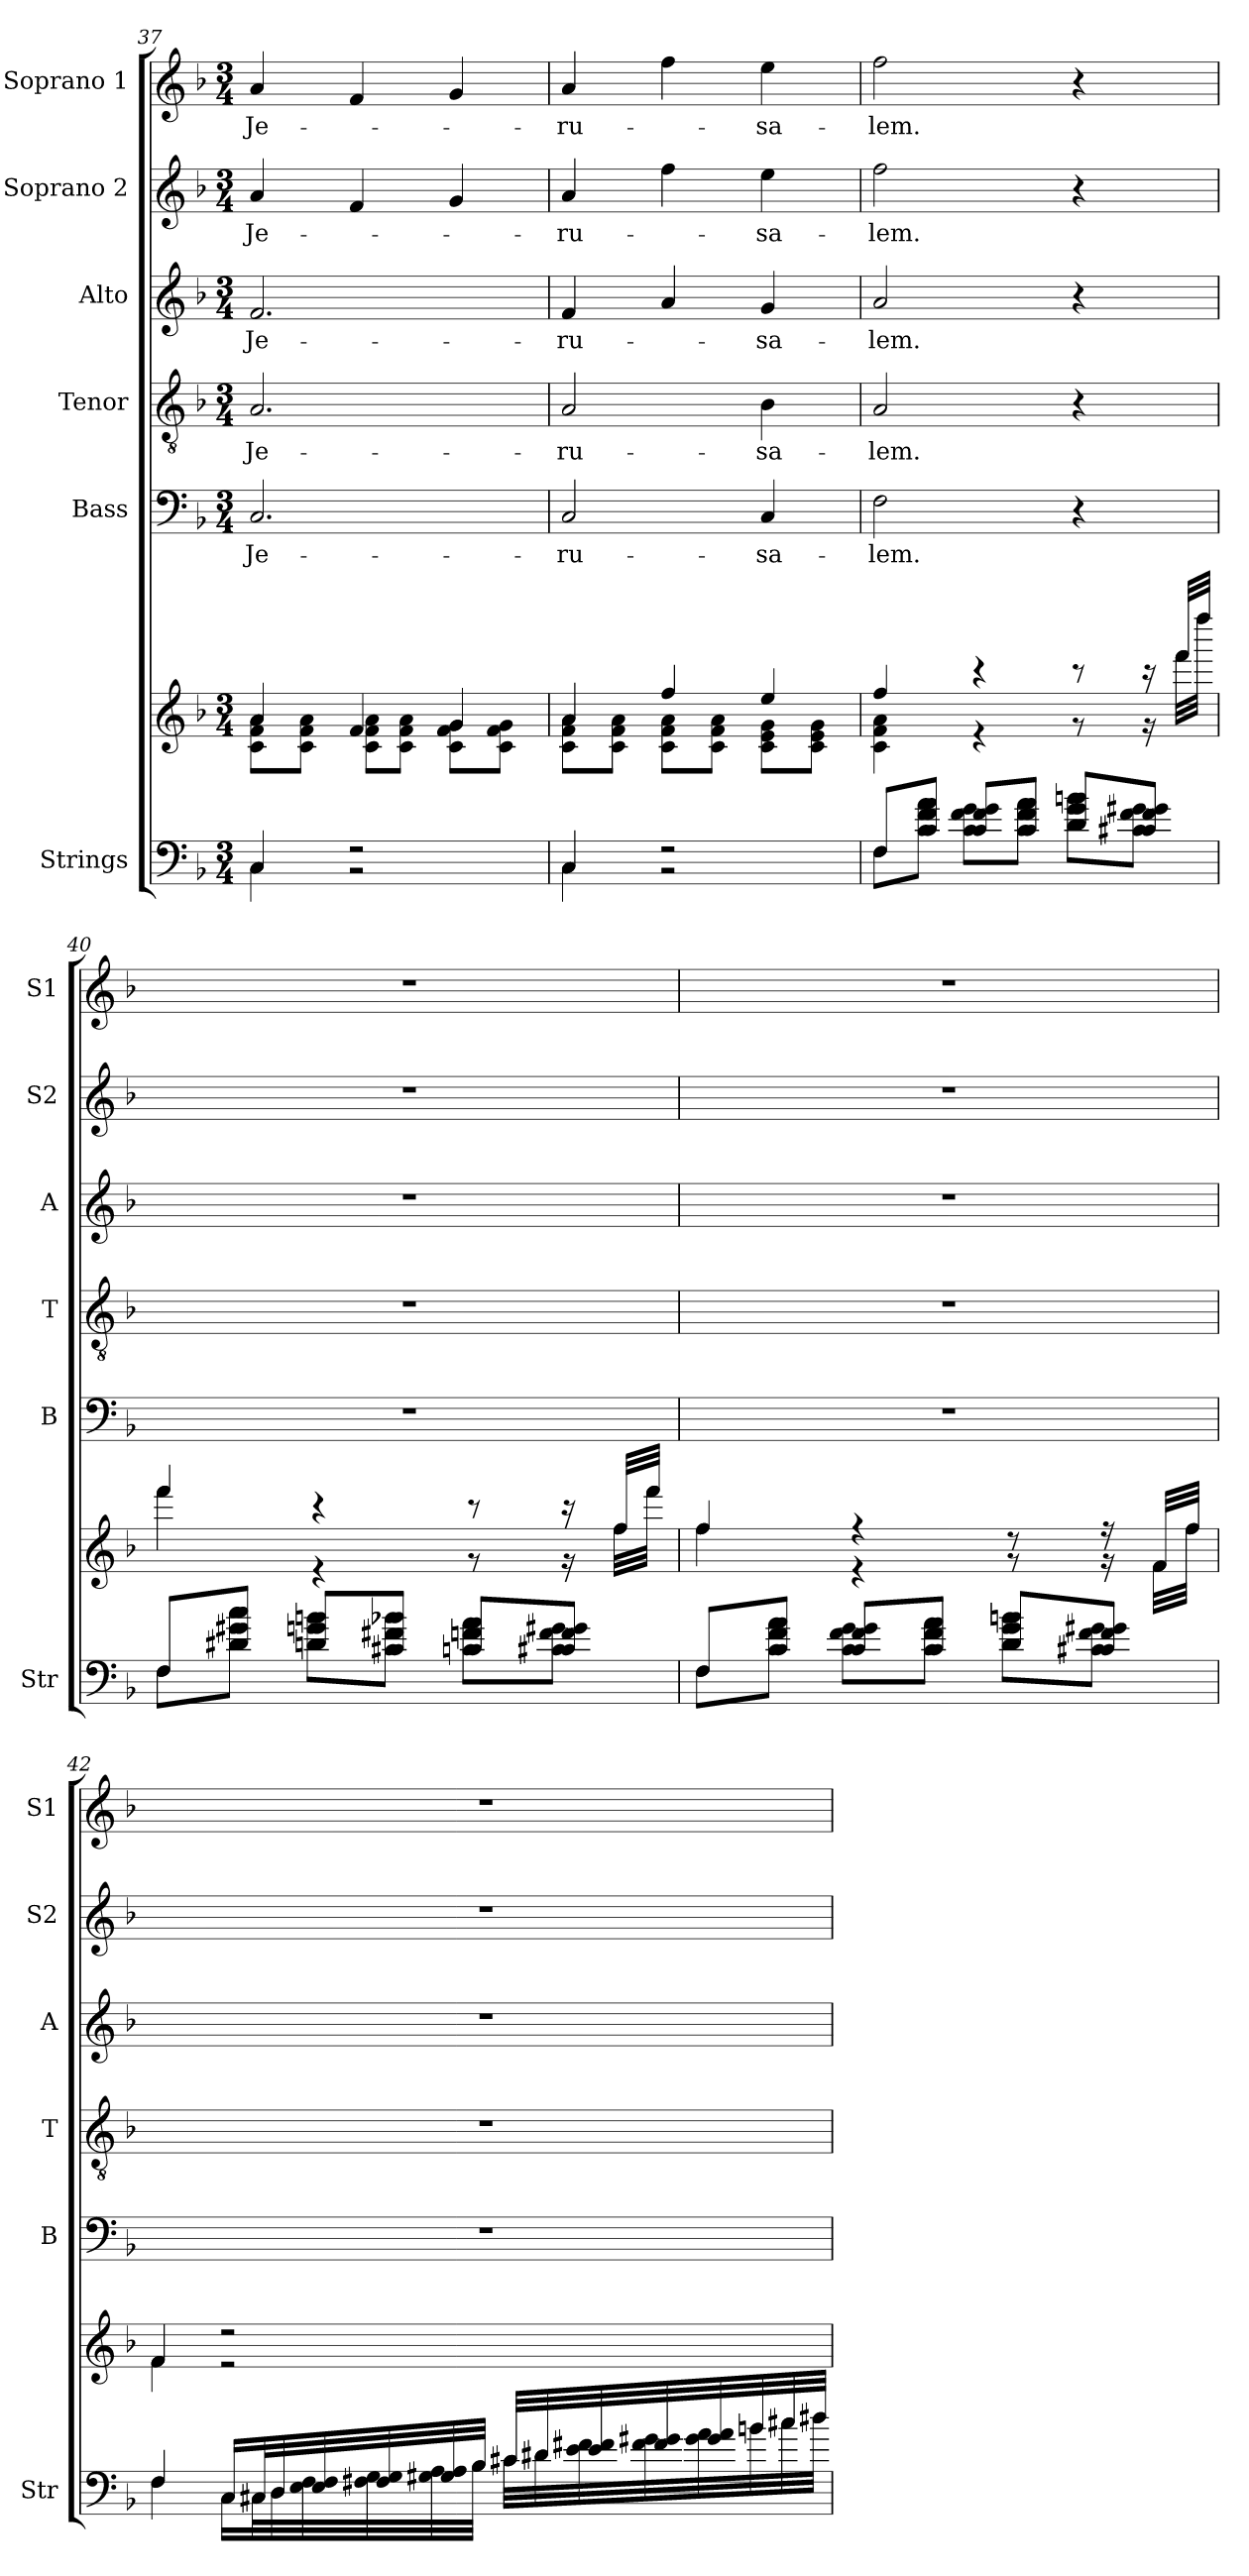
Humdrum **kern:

**kern	**kern	**kern	**text	**kern	**text	**kern	**text	**kern	**text	**kern	**text
*part6	*part6	*part5	*part5	*part4	*part4	*part3	*part3	*part2	*part2	*part1	*part1
*staff7	*staff6	*staff5	*staff5	*staff4	*staff4	*staff3	*staff3	*staff2	*staff2	*staff1	*staff1
*I"Strings	*	*I"Bass	*	*I"Tenor	*	*I"Alto	*	*I"Soprano 2	*	*I"Soprano 1	*
*I'Str	*	*I'B	*	*I'T	*	*I'A	*	*I'S2	*	*I'S1	*
*clefF4	*clefG2	*clefF4	*	*clefGv2	*	*clefG2	*	*clefG2	*	*clefG2	*
*k[b-]	*k[b-]	*k[b-]	*	*k[b-]	*	*k[b-]	*	*k[b-]	*	*k[b-]	*
*M3/4	*M3/4	*M3/4	*	*M3/4	*	*M3/4	*	*M3/4	*	*M3/4	*
=37	=37	=37	=37	=37	=37	=37	=37	=37	=37	=37	=37
*^	*^	*	*	*	*	*	*	*	*	*	*
!	!	!	!	!	!LO:LY:b	!	!LO:LY:b	!	!LO:LY:b	!	!LO:LY:b	!	!LO:LY:b
4C/	4C\	4a/	8c\ 8f\ 8a\L	2.C	Je-	2.A	Je-	2.f	Je-	4a	Je-	4a	Je-
.	.	.	8c\ 8f\ 8a\J	.	.	.	.	.	.	.	.	.	.
2r	2r	4f/	8c\ 8f\ 8a\L	.	.	.	.	.	.	4f	.	4f	.
.	.	.	8c\ 8f\ 8a\J	.	.	.	.	.	.	.	.	.	.
.	.	4g/	8c\ 8f\ 8g\L	.	.	.	.	.	.	4g	.	4g	.
.	.	.	8c\ 8f\ 8g\J	.	.	.	.	.	.	.	.	.	.
=38	=38	=38	=38	=38	=38	=38	=38	=38	=38	=38	=38	=38	=38
!	!	!	!	!	!LO:LY:b	!	!LO:LY:b	!	!LO:LY:b	!	!LO:LY:b	!	!LO:LY:b
4C/	4C\	4a/	8c\ 8f\ 8a\L	2C	-ru-	2A	-ru-	4f	-ru-	4a	-ru-	4a	-ru-
.	.	.	8c\ 8f\ 8a\J	.	.	.	.	.	.	.	.	.	.
2r	2r	4ff/	8c\ 8f\ 8a\L	.	.	.	.	4a	.	4ff	.	4ff	.
.	.	.	8c\ 8f\ 8a\J	.	.	.	.	.	.	.	.	.	.
!	!	!	!	!	!LO:LY:b	!	!LO:LY:b	!	!LO:LY:b	!	!LO:LY:b	!	!LO:LY:b
.	.	4ee/	8c\ 8e\ 8g\L	4C	-sa-	4B-	-sa-	4g	-sa-	4ee	-sa-	4ee	-sa-
.	.	.	8c\ 8e\ 8g\J	.	.	.	.	.	.	.	.	.	.
=39	=39	=39	=39	=39	=39	=39	=39	=39	=39	=39	=39	=39	=39
!	!	!	!	!	!LO:LY:b	!	!LO:LY:b	!	!LO:LY:b	!	!LO:LY:b	!	!LO:LY:b
8F/L	8F\L	4ff/	4c\ 4f\ 4a\	2F	-lem.	2A	-lem.	2a	-lem.	2ff	-lem.	2ff	-lem.
8c/ 8f/ 8a/J	8c\ 8f\ 8a\J	.	.	.	.	.	.	.	.	.	.	.	.
8c/ 8f/ 8g/L	8c\ 8f\ 8g\L	4r	4r	.	.	.	.	.	.	.	.	.	.
8c/ 8f/ 8a/J	8c\ 8f\ 8a\J	.	.	.	.	.	.	.	.	.	.	.	.
8d/ 8g/ 8bn/L	8d\ 8g\ 8bn\L	8r	8r	4r	.	4r	.	4r	.	4r	.	4r	.
8c#X/ 8f/ 8g#X/J	8c#X\ 8f\ 8g#X\J	16r	16r	.	.	.	.	.	.	.	.	.	.
.	.	32fff/LLL	32fff\LLL	.	.	.	.	.	.	.	.	.	.
.	.	32ffff/JJJ	32ffff\JJJ	.	.	.	.	.	.	.	.	.	.
=40	=40	=40	=40	=40	=40	=40	=40	=40	=40	=40	=40	=40	=40
!	!	!	!	!LO:N:vis=2	!	!LO:N:vis=2	!	!LO:N:vis=2	!	!LO:N:vis=2	!	!LO:N:vis=2	!
8F/L	8F\L	4fff/	4fff\	2.r	.	2.r	.	2.r	.	2.r	.	2.r	.
8d#X/ 8g#X/ 8cc/J	8d#X\ 8g#X\ 8cc\J	.	.	.	.	.	.	.	.	.	.	.	.
8dn/ 8gn/ 8bn/L	8dn\ 8gn\ 8bn\L	4r	4r	.	.	.	.	.	.	.	.	.	.
8c#X/ 8f#X/ 8b-X/J	8c#X\ 8f#X\ 8b-X\J	.	.	.	.	.	.	.	.	.	.	.	.
8cn/ 8fn/ 8a/L	8cn\ 8fn\ 8a\L	8r	8r	.	.	.	.	.	.	.	.	.	.
8c#X/ 8f/ 8g#X/J	8c#X\ 8f\ 8g#X\J	16r	16r	.	.	.	.	.	.	.	.	.	.
.	.	32ff/LLL	32ff\LLL	.	.	.	.	.	.	.	.	.	.
.	.	32fff/JJJ	32fff\JJJ	.	.	.	.	.	.	.	.	.	.
=41	=41	=41	=41	=41	=41	=41	=41	=41	=41	=41	=41	=41	=41
!	!	!	!	!LO:N:vis=2	!	!LO:N:vis=2	!	!LO:N:vis=2	!	!LO:N:vis=2	!	!LO:N:vis=2	!
8F/L	8F\L	4ff/	4ff\	2.r	.	2.r	.	2.r	.	2.r	.	2.r	.
8c/ 8f/ 8a/J	8c\ 8f\ 8a\J	.	.	.	.	.	.	.	.	.	.	.	.
8c/ 8f/ 8g/L	8c\ 8f\ 8g\L	4r	4r	.	.	.	.	.	.	.	.	.	.
8c/ 8f/ 8a/J	8c\ 8f\ 8a\J	.	.	.	.	.	.	.	.	.	.	.	.
8d/ 8g/ 8bn/L	8d\ 8g\ 8bn\L	8r	8r	.	.	.	.	.	.	.	.	.	.
8c#X/ 8f/ 8g#X/J	8c#X\ 8f\ 8g#X\J	16r	16r	.	.	.	.	.	.	.	.	.	.
.	.	32f/LLL	32f\LLL	.	.	.	.	.	.	.	.	.	.
.	.	32ff/JJJ	32ff\JJJ	.	.	.	.	.	.	.	.	.	.
=42	=42	=42	=42	=42	=42	=42	=42	=42	=42	=42	=42	=42	=42
!	!	!	!	!LO:N:vis=2	!	!LO:N:vis=2	!	!LO:N:vis=2	!	!LO:N:vis=2	!	!LO:N:vis=2	!
4F/	4F\	4f/	4f\	2.r	.	2.r	.	2.r	.	2.r	.	2.r	.
16C/LL	16C\LL	2r	2r	.	.	.	.	.	.	.	.	.	.
32C#X/L	32C#X\L	.	.	.	.	.	.	.	.	.	.	.	.
32D/	32D\	.	.	.	.	.	.	.	.	.	.	.	.
32E/ 32F/	32E\ 32F\	.	.	.	.	.	.	.	.	.	.	.	.
32F#X/ 32G/	32F#X\ 32G\	.	.	.	.	.	.	.	.	.	.	.	.
32G#X/ 32A/	32G#X\ 32A\	.	.	.	.	.	.	.	.	.	.	.	.
32B-/JJJ	32B-\JJJ	.	.	.	.	.	.	.	.	.	.	.	.
32c#X/LLL	32c#X\LLL	.	.	.	.	.	.	.	.	.	.	.	.
32d#X/	32d#X\	.	.	.	.	.	.	.	.	.	.	.	.
32e/ 32f#X/	32e\ 32f#X\	.	.	.	.	.	.	.	.	.	.	.	.
32f#/ 32g#X/	32f#\ 32g#X\	.	.	.	.	.	.	.	.	.	.	.	.
32g#/ 32a/	32g#\ 32a\	.	.	.	.	.	.	.	.	.	.	.	.
32bn/	32bn\	.	.	.	.	.	.	.	.	.	.	.	.
32cc#X/	32cc#X\	.	.	.	.	.	.	.	.	.	.	.	.
32dd#X/JJJ	32dd#X\JJJ	.	.	.	.	.	.	.	.	.	.	.	.
*v	*v	*	*	*	*	*	*	*	*	*	*	*	*
*	*v	*v	*	*	*	*	*	*	*	*	*	*
=	=	=	=	=	=	=	=	=	=	=	=
*-	*-	*-	*-	*-	*-	*-	*-	*-	*-	*-	*-
